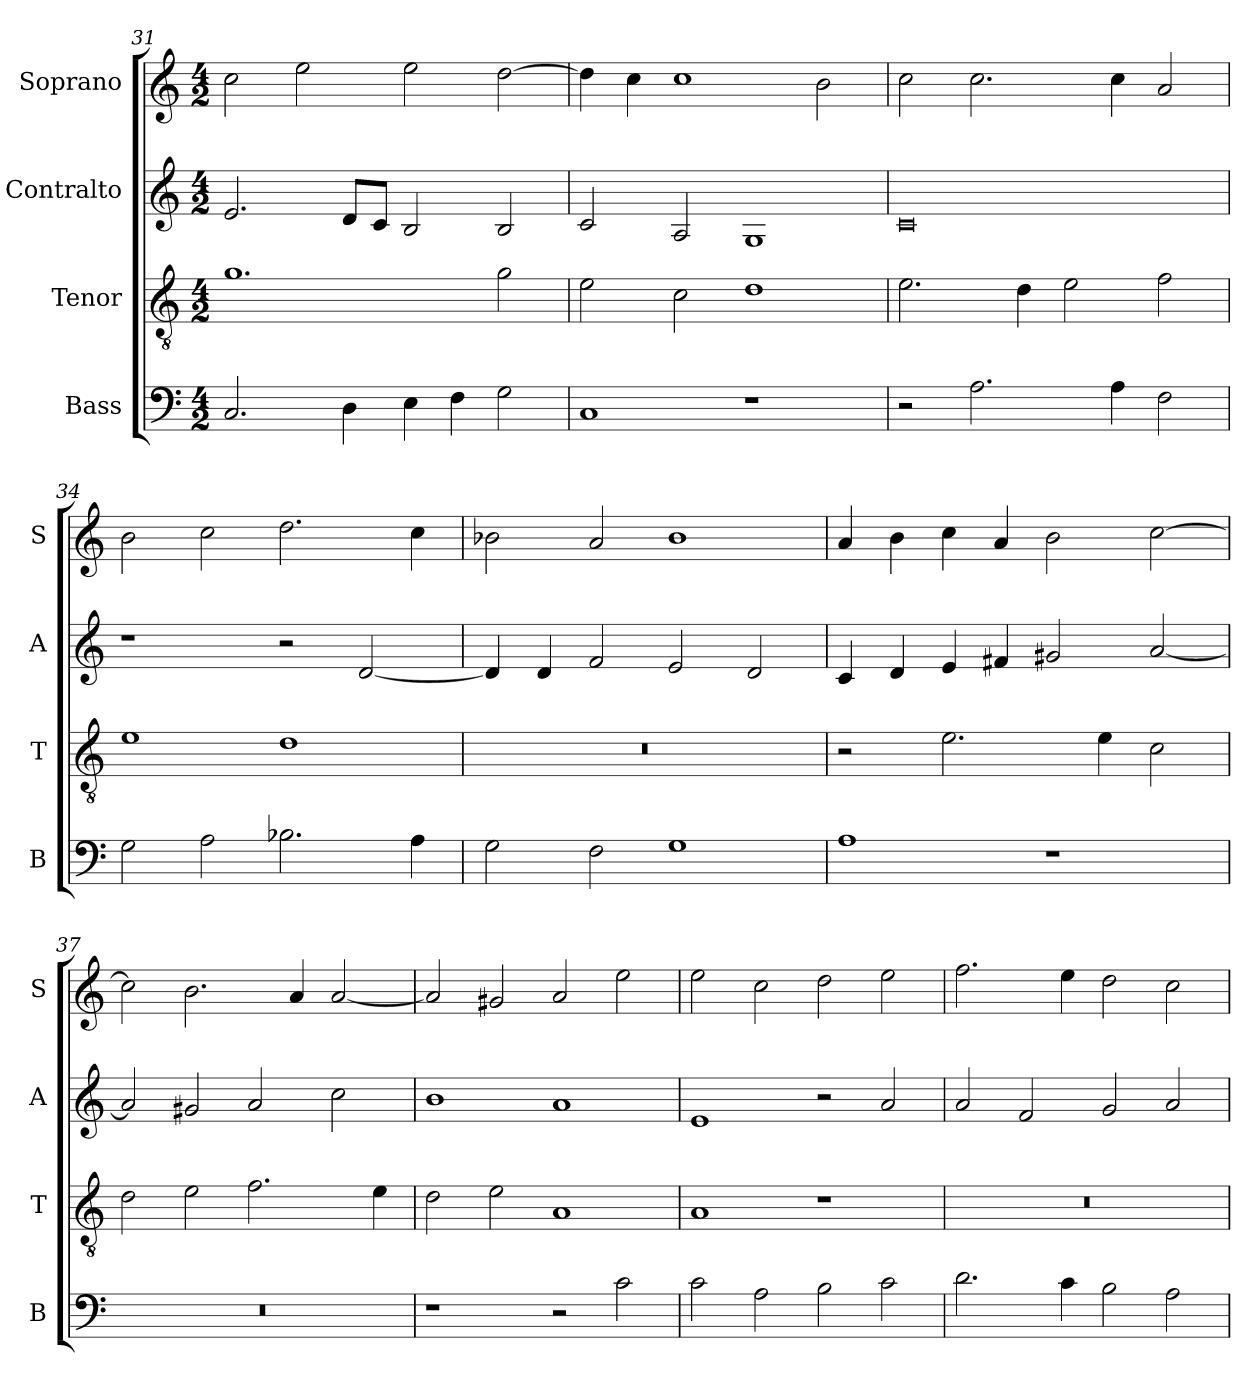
**kern	**kern	**kern	**kern
*part4	*part3	*part2	*part1
*staff4	*staff3	*staff2	*staff1
*I"Bass	*I"Tenor	*I"Contralto	*I"Soprano
*I'B	*I'T	*I'A	*I'S
*clefF4	*clefGv2	*clefG2	*clefG2
*k[]	*k[]	*k[]	*k[]
*C:ion	*C:ion	*C:ion	*C:ion
*M4/2	*M4/2	*M4/2	*M4/2
=31	=31	=31	=31
2.C	1.g	2.e	2cc
.	.	.	2ee
4D	.	8d/L	.
.	.	8c/J	.
4E	.	2B	2ee
4F	.	.	.
2G	2g	2B	[2dd
=32	=32	=32	=32
1C	2e	2c	4dd]
.	.	.	4cc
.	2c	2A	1cc
1r	1d	1G	.
.	.	.	2b
=33	=33	=33	=33
2r	2.e	0c	2cc
2.A	.	.	2.cc
.	4d	.	.
.	2e	.	.
4A	.	.	4cc
2F	2f	.	2a
=34	=34	=34	=34
2G	1e	1r	2b
2A	.	.	2cc
2.B-X	1d	2r	2.dd
.	.	[2d	.
4A	.	.	4cc
=35	=35	=35	=35
2G	0r	4d]	2b-X
.	.	4d	.
2F	.	2f	2a
1G	.	2e	1b-
.	.	2d	.
=36	=36	=36	=36
1A	2r	4c	4a
.	.	4d	4b
.	2.e	4e	4cc
.	.	4f#X	4a
1r	.	2g#X	2b
.	4e	.	.
.	2c	[2a	[2cc
=37	=37	=37	=37
0r	2d	2a]	2cc]
.	2e	2g#X	2.b
.	2.f	2a	.
.	.	.	4a
.	.	2cc	[2a
.	4e	.	.
=38	=38	=38	=38
1r	2d	1b	2a]
.	2e	.	2g#X
2r	1A	1a	2a
2c	.	.	2ee
=39	=39	=39	=39
2c	1A	1e	2ee
2A	.	.	2cc
2B	1r	2r	2dd
2c	.	2a	2ee
=40	=40	=40	=40
2.d	0r	2a	2.ff
.	.	2f	.
4c	.	.	4ee
2B	.	2g	2dd
2A	.	2a	2cc
=	=	=	=
*-	*-	*-	*-
